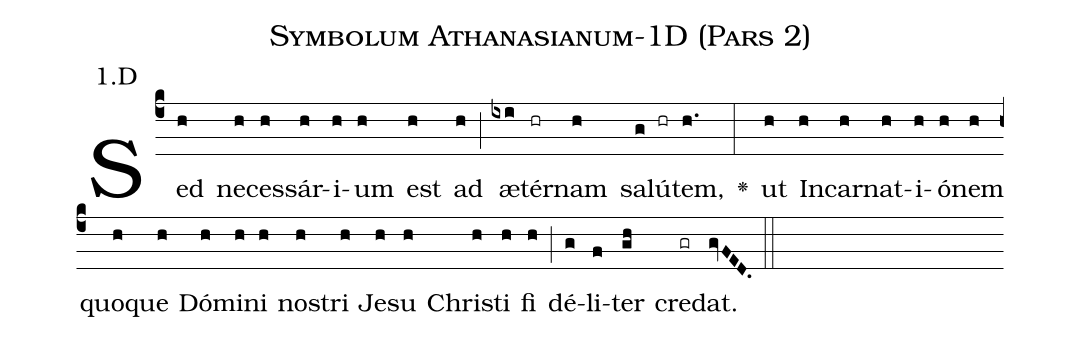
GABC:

name: Symbolum Athanasianum-1D (Pars 2);
annotation: 1.D;
%%
(c4)Sed(h) ne(h)ce(h)ssár(h)i(h)um(h) est(h) ad(h) (;) æ(ixi)tér(hr)nam(h) sa(g)lú(hr)tem,(h.) <v>\greheightstar</v>(:) ut(h) In(h)car(h)nat(h)i(h)ó(h)nem(h) quo(h)que(h) Dó(h)mi(h)ni(h) no(h)stri(h) Je(h)su(h) Chri(h)sti(h) fi(h) (;) dé(g)li(f)ter(gh) cre(gr)dat.(gvFED.) (::)
